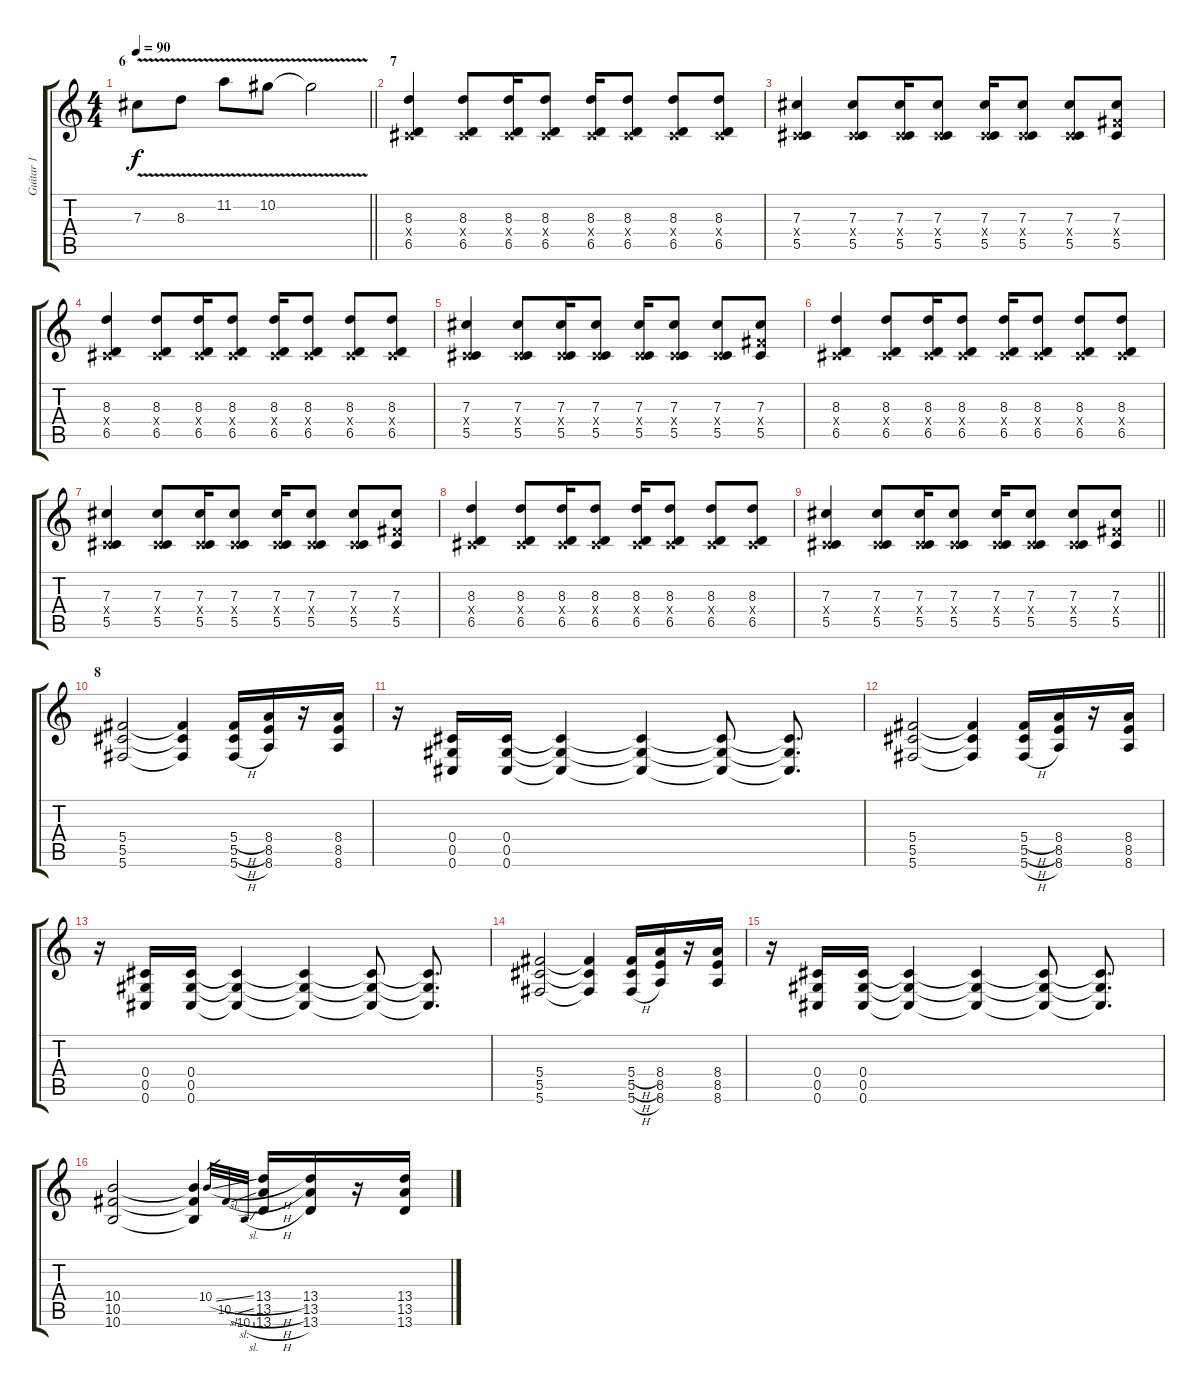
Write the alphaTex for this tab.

\track ("Guitar 1" "Guitar 1") {instrument electricguitarjazz}
\staff {score tabs}
\tuning (Eb4 Bb3 Gb3 Db3 Ab2 Db2) {hide}
\ts (4 4)
\section ("" "6")
\tempo 90
\clef g2
\barLineRight lightlight
\ks c
7.3{v}.8{dy f} 8.3{v}.8 11.2{v}.8 10.2{v}.8 10.2{t}.2 |
\section ("" "7")
(8.3 0.4{x} 6.5).4{instrument distortionguitar} (8.3 0.4{x} 6.5).8 (8.3 0.4{x} 6.5).16 (8.3 0.4{x} 6.5).8 (8.3 0.4{x} 6.5).16 (8.3 0.4{x} 6.5).8 (8.3 0.4{x} 6.5).8 (8.3 0.4{x} 6.5).8 |
(7.3 0.4{x} 5.5).4 (7.3 0.4{x} 5.5).8 (7.3 0.4{x} 5.5).16 (7.3 0.4{x} 5.5).8 (7.3 0.4{x} 5.5).16 (7.3 0.4{x} 5.5).8 (7.3 0.4{x} 5.5).8 (7.3 5.4{x} 5.5).8 |
(8.3 0.4{x} 6.5).4 (8.3 0.4{x} 6.5).8 (8.3 0.4{x} 6.5).16 (8.3 0.4{x} 6.5).8 (8.3 0.4{x} 6.5).16 (8.3 0.4{x} 6.5).8 (8.3 0.4{x} 6.5).8 (8.3 0.4{x} 6.5).8 |
(7.3 0.4{x} 5.5).4 (7.3 0.4{x} 5.5).8 (7.3 0.4{x} 5.5).16 (7.3 0.4{x} 5.5).8 (7.3 0.4{x} 5.5).16 (7.3 0.4{x} 5.5).8 (7.3 0.4{x} 5.5).8 (7.3 5.4{x} 5.5).8 |
(8.3 0.4{x} 6.5).4 (8.3 0.4{x} 6.5).8 (8.3 0.4{x} 6.5).16 (8.3 0.4{x} 6.5).8 (8.3 0.4{x} 6.5).16 (8.3 0.4{x} 6.5).8 (8.3 0.4{x} 6.5).8 (8.3 0.4{x} 6.5).8 |
(7.3 0.4{x} 5.5).4 (7.3 0.4{x} 5.5).8 (7.3 0.4{x} 5.5).16 (7.3 0.4{x} 5.5).8 (7.3 0.4{x} 5.5).16 (7.3 0.4{x} 5.5).8 (7.3 0.4{x} 5.5).8 (7.3 5.4{x} 5.5).8 |
(8.3 0.4{x} 6.5).4 (8.3 0.4{x} 6.5).8 (8.3 0.4{x} 6.5).16 (8.3 0.4{x} 6.5).8 (8.3 0.4{x} 6.5).16 (8.3 0.4{x} 6.5).8 (8.3 0.4{x} 6.5).8 (8.3 0.4{x} 6.5).8 |
\barLineRight lightlight
(7.3 0.4{x} 5.5).4 (7.3 0.4{x} 5.5).8 (7.3 0.4{x} 5.5).16 (7.3 0.4{x} 5.5).8 (7.3 0.4{x} 5.5).16 (7.3 0.4{x} 5.5).8 (7.3 0.4{x} 5.5).8 (7.3 5.4{x} 5.5).8 |
\section ("" "8")
(5.4 5.5 5.6).2 (5.4{t} 5.5{t} 5.6{t}).4 (5.4{h} 5.5{h} 5.6{h}).16 (8.4 8.5 8.6).16 r.16 (8.4 8.5 8.6).16 |
r.16 (0.4 0.5 0.6).16 (0.4 0.5 0.6).16 (0.4{t} 0.5{t} 0.6{t}).4 (0.4{t} 0.5{t} 0.6{t}).4 (0.4{t} 0.5{t} 0.6{t}).8 (0.4{t} 0.5{t} 0.6{t}).8{d} |
(5.4 5.5 5.6).2 (5.4{t} 5.5{t} 5.6{t}).4 (5.4{h} 5.5{h} 5.6{h}).16 (8.4 8.5 8.6).16 r.16 (8.4 8.5 8.6).16 |
r.16 (0.4 0.5 0.6).16 (0.4 0.5 0.6).16 (0.4{t} 0.5{t} 0.6{t}).4 (0.4{t} 0.5{t} 0.6{t}).4 (0.4{t} 0.5{t} 0.6{t}).8 (0.4{t} 0.5{t} 0.6{t}).8{d} |
(5.4 5.5 5.6).2 (5.4{t} 5.5{t} 5.6{t}).4 (5.4{h} 5.5{h} 5.6{h}).16 (8.4 8.5 8.6).16 r.16 (8.4 8.5 8.6).16 |
r.16 (0.4 0.5 0.6).16 (0.4 0.5 0.6).16 (0.4{t} 0.5{t} 0.6{t}).4 (0.4{t} 0.5{t} 0.6{t}).4 (0.4{t} 0.5{t} 0.6{t}).8 (0.4{t} 0.5{t} 0.6{t}).8{d} |
(10.4 10.5 10.6).2 (10.4{t} 10.5{t} 10.6{t}).4 10.4{sl}.32{gr} 10.5{sl}.32{gr} 10.6{sl}.32{gr} (13.4{h} 13.5{h} 13.6{h}).16 (13.4 13.5 13.6).16 r.16 (13.4 13.5 13.6).16
